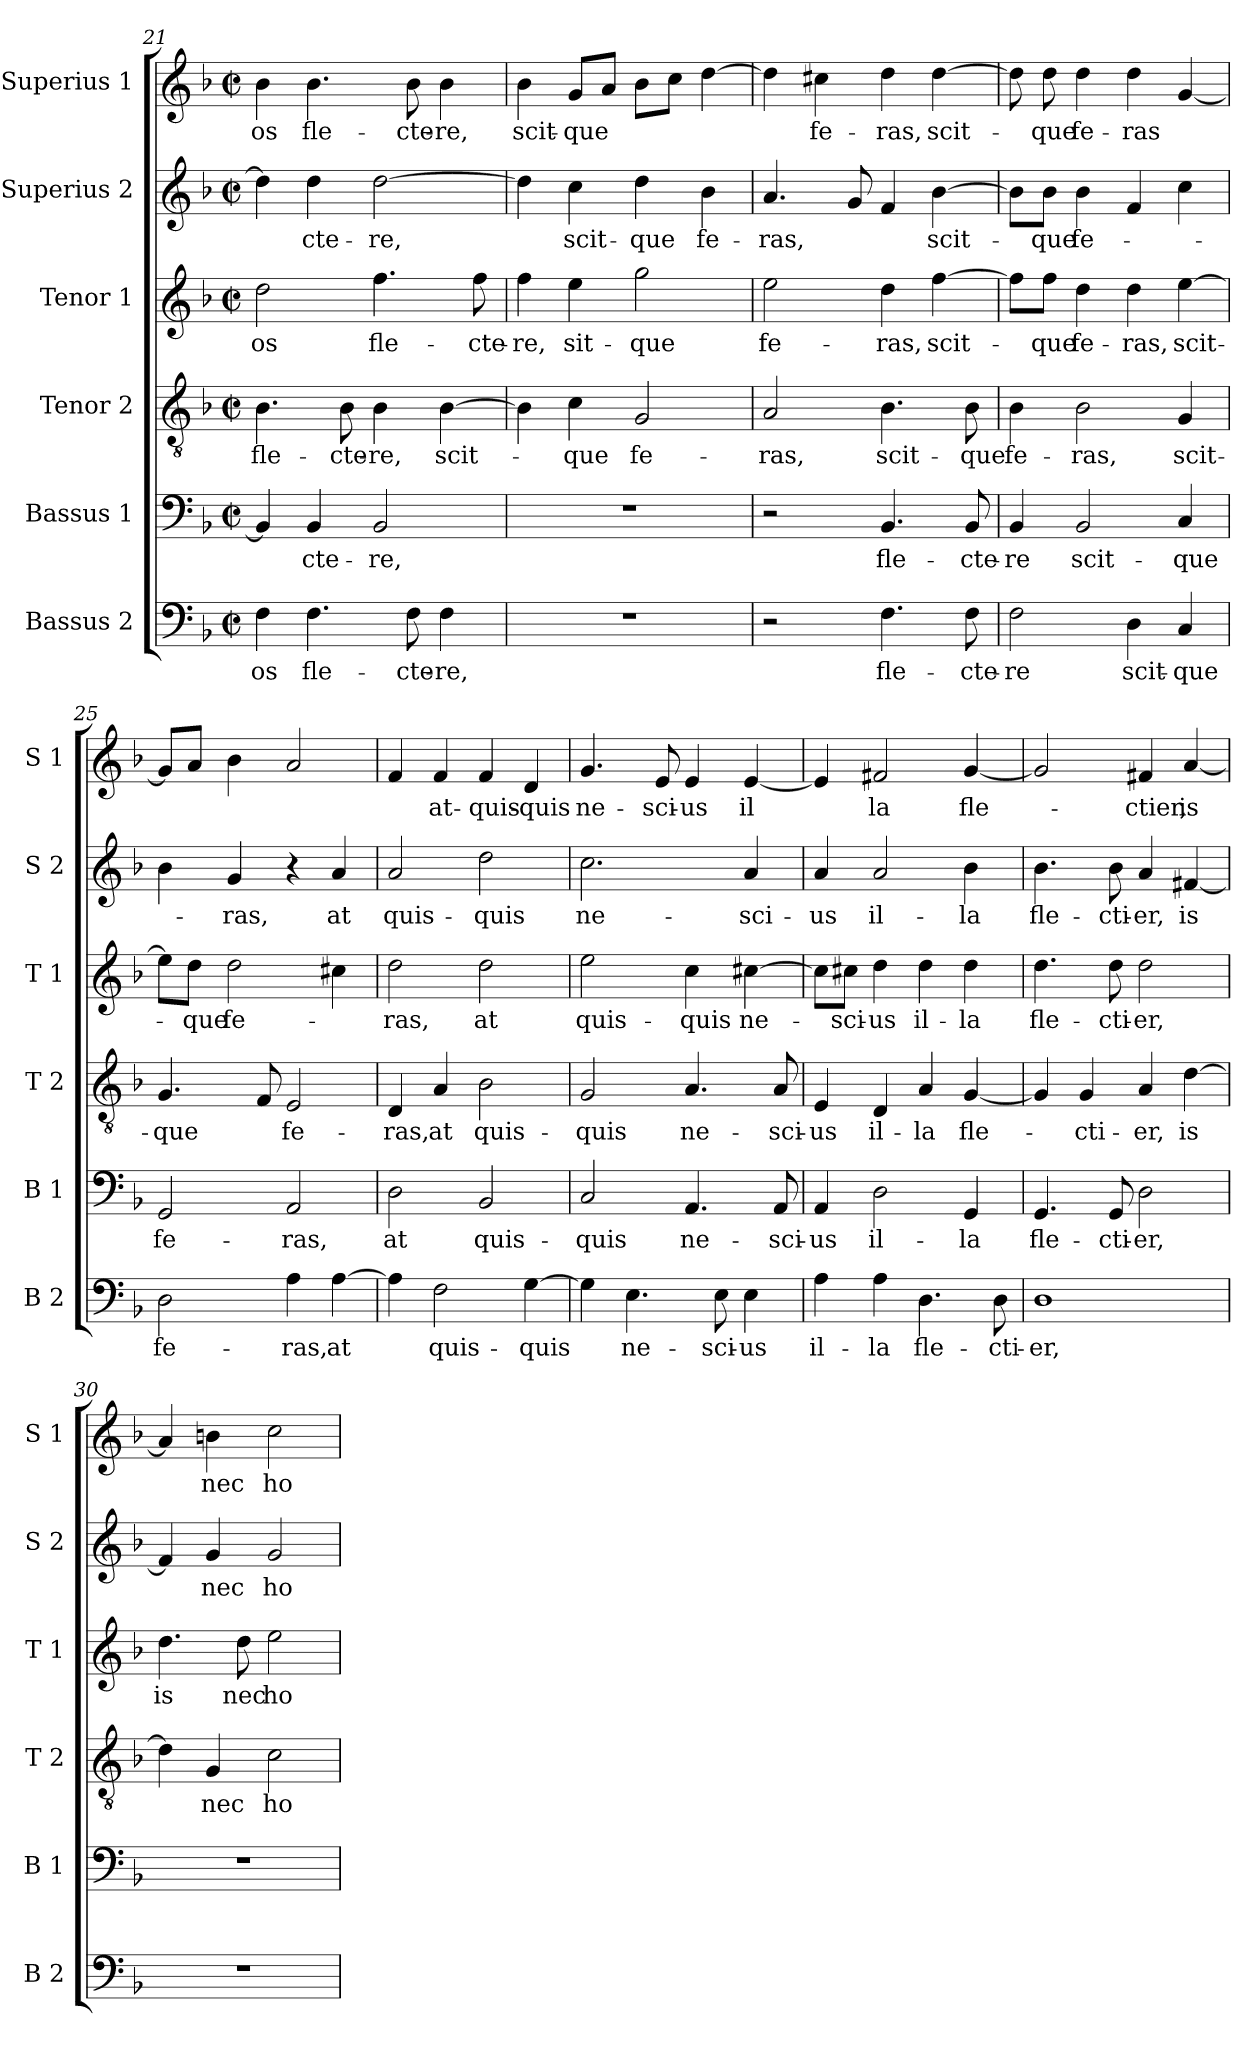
**kern	**text	**kern	**text	**kern	**text	**kern	**text	**kern	**text	**kern	**text
*part6	*part6	*part5	*part5	*part4	*part4	*part3	*part3	*part2	*part2	*part1	*part1
*staff6	*staff6	*staff5	*staff5	*staff4	*staff4	*staff3	*staff3	*staff2	*staff2	*staff1	*staff1
*I"Bassus 2	*	*I"Bassus 1	*	*I"Tenor 2	*	*I"Tenor 1	*	*I"Superius 2	*	*I"Superius 1	*
*I'B 2	*	*I'B 1	*	*I'T 2	*	*I'T 1	*	*I'S 2	*	*I'S 1	*
*clefF4	*	*clefF4	*	*clefGv2	*	*clefG2	*	*clefG2	*	*clefG2	*
*k[b-]	*	*k[b-]	*	*k[b-]	*	*k[b-]	*	*k[b-]	*	*k[b-]	*
*F:	*	*F:	*	*F:	*	*F:	*	*F:	*	*F:	*
*M2/2	*	*M2/2	*	*M2/2	*	*M2/2	*	*M2/2	*	*M2/2	*
*met(c|)	*	*met(c|)	*	*met(c|)	*	*met(c|)	*	*met(c|)	*	*met(c|)	*
=21	=21	=21	=21	=21	=21	=21	=21	=21	=21	=21	=21
!	!LO:LY:b	!	!	!	!LO:LY:b	!	!LO:LY:b	!	!	!	!LO:LY:b
4F\	-os	4BB-/]	.	4.B-\	fle-	2dd\	-os	4dd\]	.	4b-\	-os
!	!LO:LY:b	!	!LO:LY:b	!	!	!	!	!	!LO:LY:b	!	!LO:LY:b
4.F\	fle-	4BB-/	-cte-	.	.	.	.	4dd\	-cte-	4.b-\	fle-
!	!	!	!	!	!LO:LY:b	!	!	!	!	!	!
.	.	.	.	8B-\	-cte-	.	.	.	.	.	.
!	!	!	!LO:LY:b	!	!LO:LY:b	!	!LO:LY:b	!	!LO:LY:b	!	!
.	.	2BB-/	-re,	4B-\	-re,	4.ff\	fle-	[2dd\	-re,	.	.
!	!LO:LY:b	!	!	!	!	!	!	!	!	!	!LO:LY:b
8F\	-cte-	.	.	.	.	.	.	.	.	8b-\	-cte-
!	!LO:LY:b	!	!	!	!LO:LY:b	!	!	!	!	!	!LO:LY:b
4F\	-re,	.	.	[4B-\	scit-	.	.	.	.	4b-\	-re,
!	!	!	!	!	!	!	!LO:LY:b	!	!	!	!
.	.	.	.	.	.	8ff\	-cte-	.	.	.	.
=22	=22	=22	=22	=22	=22	=22	=22	=22	=22	=22	=22
!	!	!	!	!	!	!	!LO:LY:b	!	!	!	!LO:LY:b
1r	.	1r	.	4B-\]	.	4ff\	-re,	4dd\]	.	4b-\	scit-
!	!	!	!	!	!LO:LY:b	!	!LO:LY:b	!	!LO:LY:b	!	!LO:LY:b
.	.	.	.	4c\	-que	4ee\	sit-	4cc\	scit-	8g/L	-que
.	.	.	.	.	.	.	.	.	.	8a/J	.
!	!	!	!	!	!LO:LY:b	!	!LO:LY:b	!	!LO:LY:b	!	!
.	.	.	.	2G/	fe-	2gg\	-que	4dd\	-que	8b-\L	.
.	.	.	.	.	.	.	.	.	.	8cc\J	.
!	!	!	!	!	!	!	!	!	!LO:LY:b	!	!
.	.	.	.	.	.	.	.	4b-\	fe-	[4dd\	.
=23	=23	=23	=23	=23	=23	=23	=23	=23	=23	=23	=23
!	!	!	!	!	!LO:LY:b	!	!LO:LY:b	!	!LO:LY:b	!	!
2r	.	2r	.	2A/	-ras,	2ee\	fe-	4.a/	-ras,	4dd\]	.
!	!	!	!	!	!	!	!	!	!	!	!LO:LY:b
.	.	.	.	.	.	.	.	.	.	4cc#X\	fe-
.	.	.	.	.	.	.	.	8g/	.	.	.
!	!LO:LY:b	!	!LO:LY:b	!	!LO:LY:b	!	!LO:LY:b	!	!	!	!LO:LY:b
4.F\	fle-	4.BB-/	fle-	4.B-\	scit-	4dd\	-ras,	4f/	.	4dd\	-ras,
!	!	!	!	!	!	!	!LO:LY:b	!	!LO:LY:b	!	!LO:LY:b
.	.	.	.	.	.	[4ff\	scit-	[4b-\	scit-	[4dd\	scit-
!	!LO:LY:b	!	!LO:LY:b	!	!LO:LY:b	!	!	!	!	!	!
8F\	-cte-	8BB-/	-cte-	8B-\	-que	.	.	.	.	.	.
!!LO:LB:g=z
=24	=24	=24	=24	=24	=24	=24	=24	=24	=24	=24	=24
!	!LO:LY:b	!	!LO:LY:b	!	!LO:LY:b	!	!	!	!	!	!
2F\	-re	4BB-/	-re	4B-\	fe-	8ff\L]	.	8b-\L]	.	8dd\]	.
!	!	!	!	!	!	!	!LO:LY:b	!	!LO:LY:b	!	!LO:LY:b
.	.	.	.	.	.	8ff\J	-que	8b-\J	-que	8dd\	-que
!	!	!	!LO:LY:b	!	!LO:LY:b	!	!LO:LY:b	!	!LO:LY:b	!	!LO:LY:b
.	.	2BB-/	scit-	2B-\	-ras,	4dd\	fe-	4b-\	fe-	4dd\	fe-
!	!LO:LY:b	!	!	!	!	!	!LO:LY:b	!	!	!	!LO:LY:b
4D\	scit-	.	.	.	.	4dd\	-ras,	4f/	.	4dd\	-ras
!	!LO:LY:b	!	!LO:LY:b	!	!LO:LY:b	!	!LO:LY:b	!	!	!	!
4C/	-que	4C/	-que	4G/	scit-	[4ee\	scit-	4cc\	.	[4g/	.
=25	=25	=25	=25	=25	=25	=25	=25	=25	=25	=25	=25
!	!LO:LY:b	!	!LO:LY:b	!	!LO:LY:b	!	!	!	!	!	!
2D\	fe-	2GG/	fe-	4.G/	-que	8ee\L]	.	4b-\	.	8g/L]	.
!	!	!	!	!	!	!	!LO:LY:b	!	!	!	!
.	.	.	.	.	.	8dd\J	-que	.	.	8a/J	.
!	!	!	!	!	!	!	!LO:LY:b	!	!LO:LY:b	!	!
.	.	.	.	.	.	2dd\	fe-	4g/	-ras,	4b-\	.
.	.	.	.	8F/	.	.	.	.	.	.	.
!	!LO:LY:b	!	!LO:LY:b	!	!LO:LY:b	!	!	!	!	!	!
4A\	-ras,	2AA/	-ras,	2E/	fe-	.	.	4r	.	2a/	.
!	!LO:LY:b	!	!	!	!	!	!	!	!LO:LY:b	!	!
[4A\	at	.	.	.	.	4cc#X\	.	4a/	at	.	.
=26	=26	=26	=26	=26	=26	=26	=26	=26	=26	=26	=26
!	!	!	!LO:LY:b	!	!LO:LY:b	!	!LO:LY:b	!	!LO:LY:b	!	!
4A\]	.	2D\	at	4D/	-ras,	2dd\	-ras,	2a/	quis-	4f/	.
!	!LO:LY:b	!	!	!	!LO:LY:b	!	!	!	!	!	!LO:LY:b
2F\	quis-	.	.	4A/	at	.	.	.	.	4f/	at-
!	!	!	!LO:LY:b	!	!LO:LY:b	!	!LO:LY:b	!	!LO:LY:b	!	!LO:LY:b
.	.	2BB-/	quis-	2B-\	quis-	2dd\	at	2dd\	-quis	4f/	-quis-
!	!LO:LY:b	!	!	!	!	!	!	!	!	!	!LO:LY:b
[4G\	-quis	.	.	.	.	.	.	.	.	4d/	-quis
=27	=27	=27	=27	=27	=27	=27	=27	=27	=27	=27	=27
!	!	!	!LO:LY:b	!	!LO:LY:b	!	!LO:LY:b	!	!LO:LY:b	!	!LO:LY:b
4G\]	.	2C/	-quis	2G/	-quis	2ee\	quis-	2.cc\	ne-	4.g/	ne-
!	!LO:LY:b	!	!	!	!	!	!	!	!	!	!
4.E\	ne-	.	.	.	.	.	.	.	.	.	.
!	!	!	!	!	!	!	!	!	!	!	!LO:LY:b
.	.	.	.	.	.	.	.	.	.	8e/	-sci-
!	!	!	!LO:LY:b	!	!LO:LY:b	!	!LO:LY:b	!	!	!	!LO:LY:b
.	.	4.AA/	ne-	4.A/	ne-	4cc\	-quis	.	.	4e/	-us
!	!LO:LY:b	!	!	!	!	!	!	!	!	!	!
8E\	-sci-	.	.	.	.	.	.	.	.	.	.
!	!LO:LY:b	!	!	!	!	!	!LO:LY:b	!	!LO:LY:b	!	!LO:LY:b
4E\	-us	.	.	.	.	[4cc#X\	ne-	4a/	-sci-	[4e/	il
!	!	!	!LO:LY:b	!	!LO:LY:b	!	!	!	!	!	!
.	.	8AA/	-sci-	8A/	-sci-	.	.	.	.	.	.
=28	=28	=28	=28	=28	=28	=28	=28	=28	=28	=28	=28
!	!LO:LY:b	!	!LO:LY:b	!	!LO:LY:b	!	!	!	!LO:LY:b	!	!
4A\	il-	4AA/	-us	4E/	-us	8cc#\L]	.	4a/	-us	4e/]	.
!	!	!	!	!	!	!	!LO:LY:b	!	!	!	!
.	.	.	.	.	.	8cc#X\J	-sci-	.	.	.	.
!	!LO:LY:b	!	!LO:LY:b	!	!LO:LY:b	!	!LO:LY:b	!	!LO:LY:b	!	!LO:LY:b
4A\	-la	2D\	il-	4D/	il-	4dd\	-us	2a/	il-	2f#X/	la
!	!LO:LY:b	!	!	!	!LO:LY:b	!	!LO:LY:b	!	!	!	!
4.D\	fle-	.	.	4A/	-la	4dd\	il-	.	.	.	.
!	!	!	!LO:LY:b	!	!LO:LY:b	!	!LO:LY:b	!	!LO:LY:b	!	!LO:LY:b
.	.	4GG/	-la	[4G/	fle-	4dd\	-la	4b-\	-la	[4g/	fle-
!	!LO:LY:b	!	!	!	!	!	!	!	!	!	!
8D\	-cti-	.	.	.	.	.	.	.	.	.	.
!!LO:PB:g=z
=29	=29	=29	=29	=29	=29	=29	=29	=29	=29	=29	=29
!	!LO:LY:b	!	!LO:LY:b	!	!	!	!LO:LY:b	!	!LO:LY:b	!	!
1D	-er,	4.GG/	fle-	4G/]	.	4.dd\	fle-	4.b-\	fle-	2g/]	.
!	!	!	!	!	!LO:LY:b	!	!	!	!	!	!
.	.	.	.	4G/	-cti-	.	.	.	.	.	.
!	!	!	!LO:LY:b	!	!	!	!LO:LY:b	!	!LO:LY:b	!	!
.	.	8GG/	-cti-	.	.	8dd\	-cti-	8b-\	-cti-	.	.
!	!	!	!LO:LY:b	!	!LO:LY:b	!	!LO:LY:b	!	!LO:LY:b	!	!LO:LY:b
.	.	2D\	-er,	4A/	-er,	2dd\	-er,	4a/	-er,	4f#X/	-ctier,
!	!	!	!	!	!LO:LY:b	!	!	!	!LO:LY:b	!	!LO:LY:b
.	.	.	.	[4d\	is	.	.	[4f#X/	is	[4a/	is
=30	=30	=30	=30	=30	=30	=30	=30	=30	=30	=30	=30
!	!	!	!	!	!	!	!LO:LY:b	!	!	!	!
1r	.	1r	.	4d\]	.	4.dd\	is	4f#/]	.	4a/]	.
!	!	!	!	!	!LO:LY:b	!	!	!	!LO:LY:b	!	!LO:LY:b
.	.	.	.	4G/	nec	.	.	4g/	nec	4bn\	nec
!	!	!	!	!	!	!	!LO:LY:b	!	!	!	!
.	.	.	.	.	.	8dd\	nec	.	.	.	.
!	!	!	!	!	!LO:LY:b	!	!LO:LY:b	!	!LO:LY:b	!	!LO:LY:b
.	.	.	.	2c\	ho-	2ee\	ho-	2g/	ho-	2cc\	ho-
=	=	=	=	=	=	=	=	=	=	=	=
*-	*-	*-	*-	*-	*-	*-	*-	*-	*-	*-	*-
